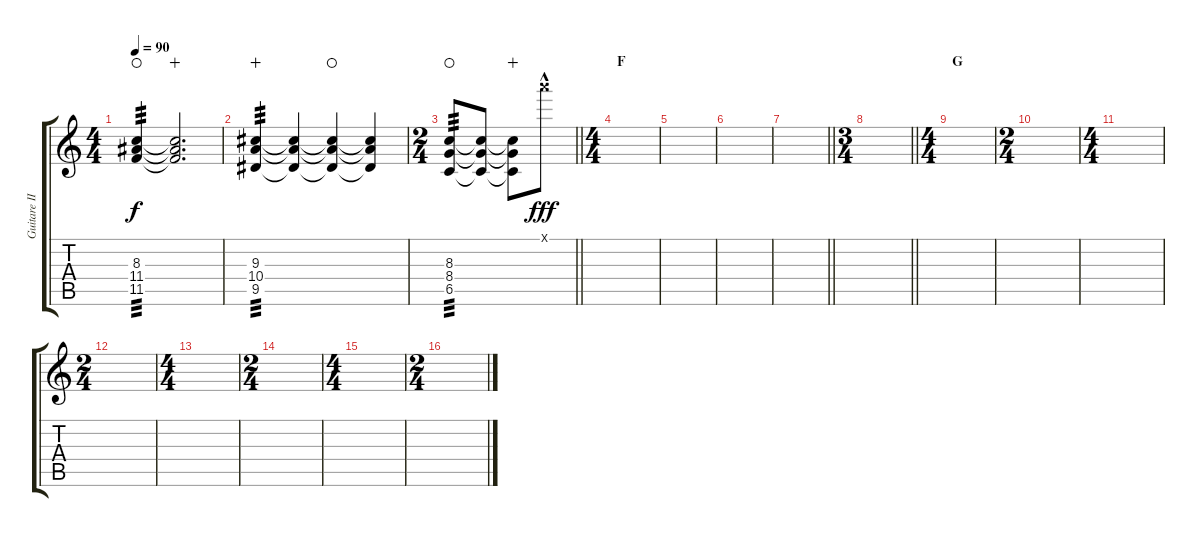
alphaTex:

\track ("Guitare III" "Guitare II") {instrument distortionguitar}
\staff {score tabs}
\tuning (Db4 Ab3 E3 B2 Gb2 B1) {hide}
\ts (4 4)
\tempo 90
\clef g2
\ks c
(8.3 11.4 11.5).4{tp 3 dy f waho} (8.3{t} 11.4{t} 11.5{t}).2{d wahc} |
(9.3 10.4 9.5).4{tp 3 wahc} (9.3{t} 10.4{t} 9.5{t}).4 (9.3{t} 10.4{t} 9.5{t}).4{waho} (9.3{t} 10.4{t} 9.5{t}).4 |
\ts (2 4)
\barLineRight lightlight
(8.3 8.4 6.5).8{tp 3 waho} (8.3{t} 8.4{t} 6.5{t}).8 (8.3{t} 8.4{t} 6.5{t}).8{wahc} 20.1{hac x}.8{dy fff} |
\ts (4 4)
\section ("" "F")
|
|
|
\barLineRight lightlight
|
\ts (3 4)
\section ("" "")
\barLineRight lightlight
|
\ts (4 4)
\section ("" "G")
|
\ts (2 4)
|
\ts (4 4)
|
\ts (2 4)
|
\ts (4 4)
|
\ts (2 4)
|
\ts (4 4)
|
\ts (2 4)
